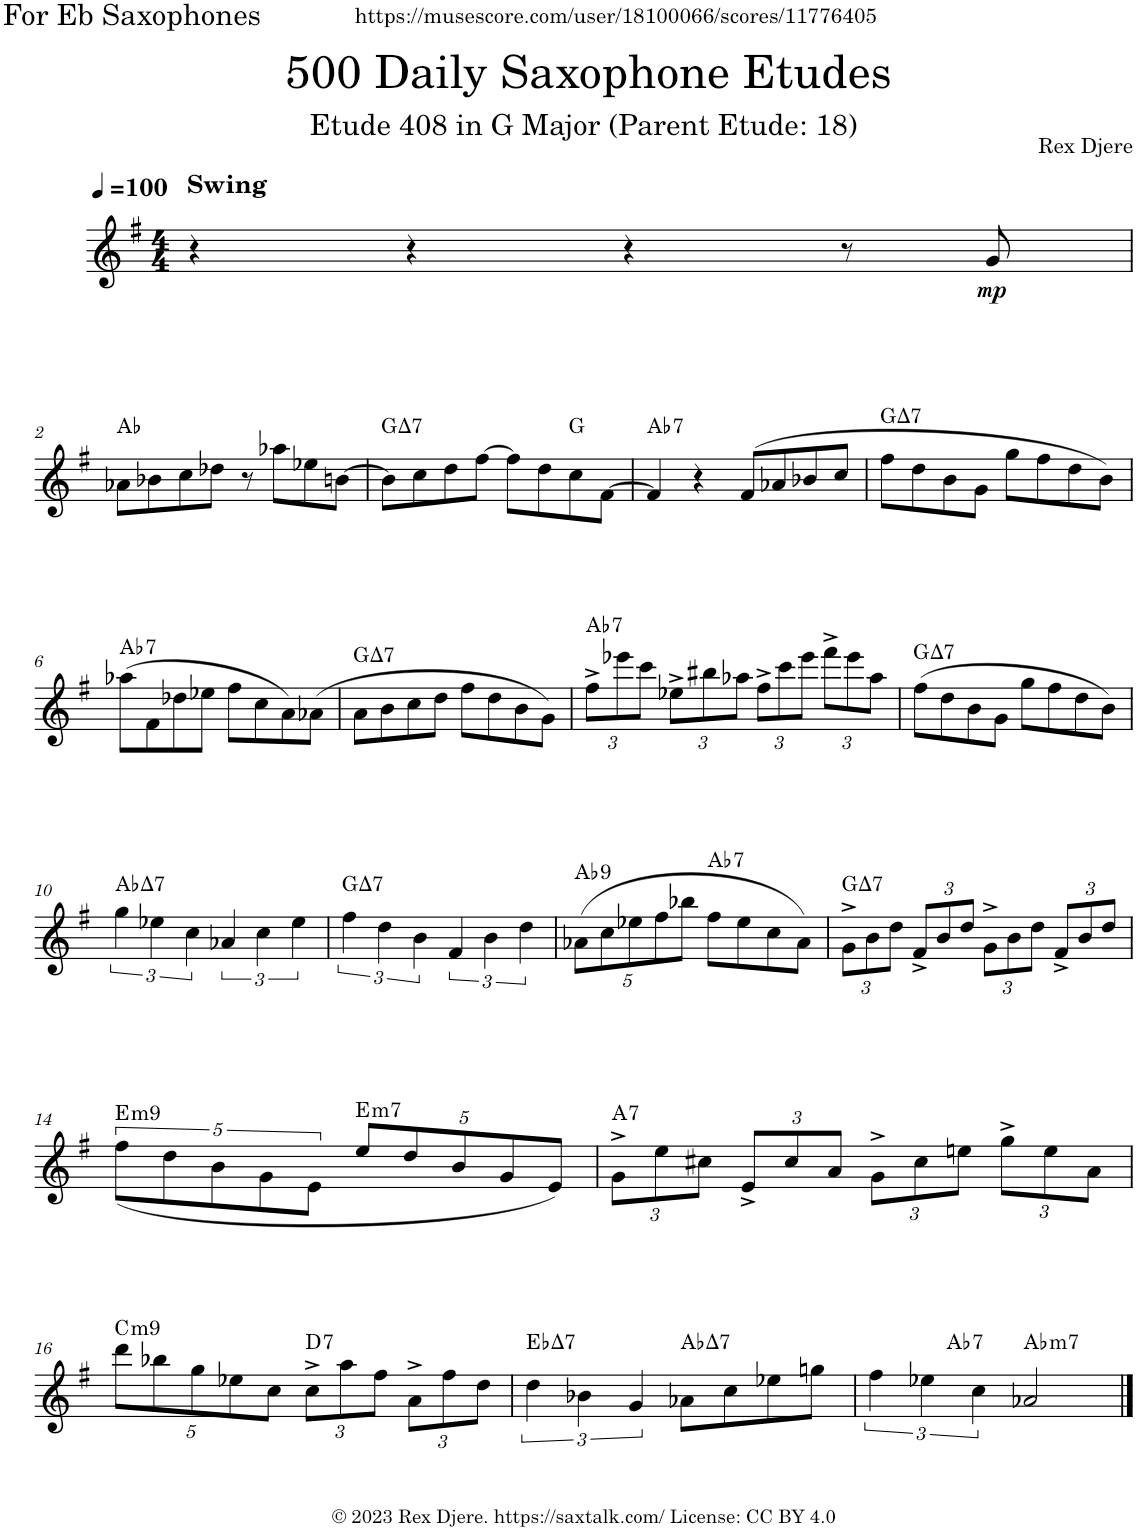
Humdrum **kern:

**kern	**dynam	**harte
*part1	*part1	*part1
*staff1	*staff1	*
*I"Alto Saxophone	*	*
*I'A. Sax.	*	*
*clefG2	*	*
*Trd5c9	*	*
*k[f#]	*	*
*M4/4	*	*
*MM100	*	*
=1	=1	=1
!LO:TX:a:B:t=Swing	!	!
4r	.	.
4r	.	.
4r	.	.
8r	.	.
!	!LO:DY:b	!
8g/	mp	.
!!LO:LB:g=z
=2	=2	=2
8a-X\L	.	Ab:maj
8b-X\	.	.
8cc\	.	.
8dd-X\J	.	.
8r	.	.
8aa-X\L	.	.
8ee-X\	.	.
[8bn\J	.	.
=3	=3	=3
!	!	!LO:H:kt=7
8b\L]	.	G:maj7
8cc\	.	.
8dd\	.	.
[8ff#\J	.	.
8ff#\L]	.	.
8dd\	.	.
8cc\	.	G:maj
[8f#\J	.	.
=4	=4	=4
!	!	!LO:H:kt=7
4f#/]	.	Ab:7
4r	.	.
(8f#/L	.	.
8a-X/	.	.
8b-X/	.	.
8cc/J	.	.
=5	=5	=5
!	!	!LO:H:kt=7
8ff#\L	.	G:maj7
8dd\	.	.
8b\	.	.
8g\J	.	.
8gg\L	.	.
8ff#\	.	.
8dd\	.	.
8b\J)	.	.
!!LO:LB:g=z
=6	=6	=6
!	!	!LO:H:kt=7
(8aa-X\L	.	Ab:7
8f#\	.	.
8dd-X\	.	.
8ee-X\J	.	.
8ff#\L	.	.
8cc\	.	.
8a\)	.	.
(8a-X\J	.	.
=7	=7	=7
!	!	!LO:H:kt=7
8a\L	.	G:maj7
8b\	.	.
8cc\	.	.
8dd\J	.	.
8ff#\L	.	.
8dd\	.	.
8b\	.	.
8g\J)	.	.
=8	=8	=8
*Xbrackettup	*	*
!	!	!LO:H:kt=7
12ff#^\L	.	Ab:7
12eee-X\	.	.
12ccc\J	.	.
12ee-X^\L	.	.
12bb#X\	.	.
12aa-X\J	.	.
12ff#^\L	.	.
12ccc\	.	.
12eee-\J	.	.
12fff#^\L	.	.
12eee-\	.	.
12aa-\J	.	.
=9	=9	=9
!	!	!LO:H:kt=7
(8ff#\L	.	G:maj7
8dd\	.	.
8b\	.	.
8g\J	.	.
8gg\L	.	.
8ff#\	.	.
8dd\	.	.
8b\J)	.	.
!!LO:LB:g=z
=10	=10	=10
*k[f#]	*	*
*brackettup	*	*
!	!	!LO:H:kt=7
6gg\	.	Ab:maj7
6ee-X\	.	.
6cc\	.	.
6a-X/	.	.
6cc\	.	.
6ee-\	.	.
=11	=11	=11
!	!	!LO:H:kt=7
6ff#\	.	G:maj7
6dd\	.	.
6b\	.	.
6f#/	.	.
6b\	.	.
6dd\	.	.
=12	=12	=12
*Xbrackettup	*	*
!	!	!LO:H:kt=9
(10a-X\L	.	Ab:9
10cc\	.	.
10ee-X\	.	.
10ff#\	.	.
10bb-X\J	.	.
!	!	!LO:H:kt=7
8ff#\L	.	Ab:7
8ee-\	.	.
8cc\	.	.
8a-\J)	.	.
=13	=13	=13
!	!	!LO:H:kt=7
12g^\L	.	G:maj7
12b\	.	.
12dd\J	.	.
12f#^/L	.	.
12b/	.	.
12dd/J	.	.
12g^\L	.	.
12b\	.	.
12dd\J	.	.
12f#^/L	.	.
12b/	.	.
12dd/J	.	.
!!LO:LB:g=z
=14	=14	=14
*brackettup	*	*
!	!	!LO:H:kt=m9
(<10ff#\L	.	E:min9
10dd\	.	.
10b\	.	.
10g\	.	.
10e\J	.	.
*Xbrackettup	*	*
!	!	!LO:H:kt=m7
10ee/L	.	E:min7
10dd/	.	.
10b/	.	.
10g/	.	.
10e/J)	.	.
=15	=15	=15
!	!	!LO:H:kt=7
12g^\L	.	A:7
12ee\	.	.
12cc#X\J	.	.
12e^/L	.	.
12cc#/	.	.
12a/J	.	.
12g^\L	.	.
12cc#\	.	.
12een\J	.	.
12gg^\L	.	.
12ee\	.	.
12a\J	.	.
!!LO:LB:g=z
=16	=16	=16
!	!	!LO:H:kt=m9
10ddd\L	.	C:min9
10bb-X\	.	.
10gg\	.	.
10ee-X\	.	.
10cc\J	.	.
!	!	!LO:H:kt=7
12cc^\L	.	D:7
12aa\	.	.
12ff#\J	.	.
12a^\L	.	.
12ff#\	.	.
12dd\J	.	.
=17	=17	=17
*brackettup	*	*
!	!	!LO:H:kt=7
6dd\	.	Eb:maj7
6b-X\	.	.
6g/	.	.
!	!	!LO:H:kt=7
8a-X\L	.	Ab:maj7
8cc\	.	.
8ee-X\	.	.
8ggn\J	.	.
=18	=18	=18
*^	*	*
6ff#\	4ryy	.	.
6ee-X\	.	.	.
!	!	!	!LO:H:kt=7
.	2.ryy	.	Ab:7
6cc\	.	.	.
!	!	!	!LO:H:kt=m7
2a-X/	.	.	Ab:min7
*v	*v	*	*
==	==	==
*-	*-	*-
